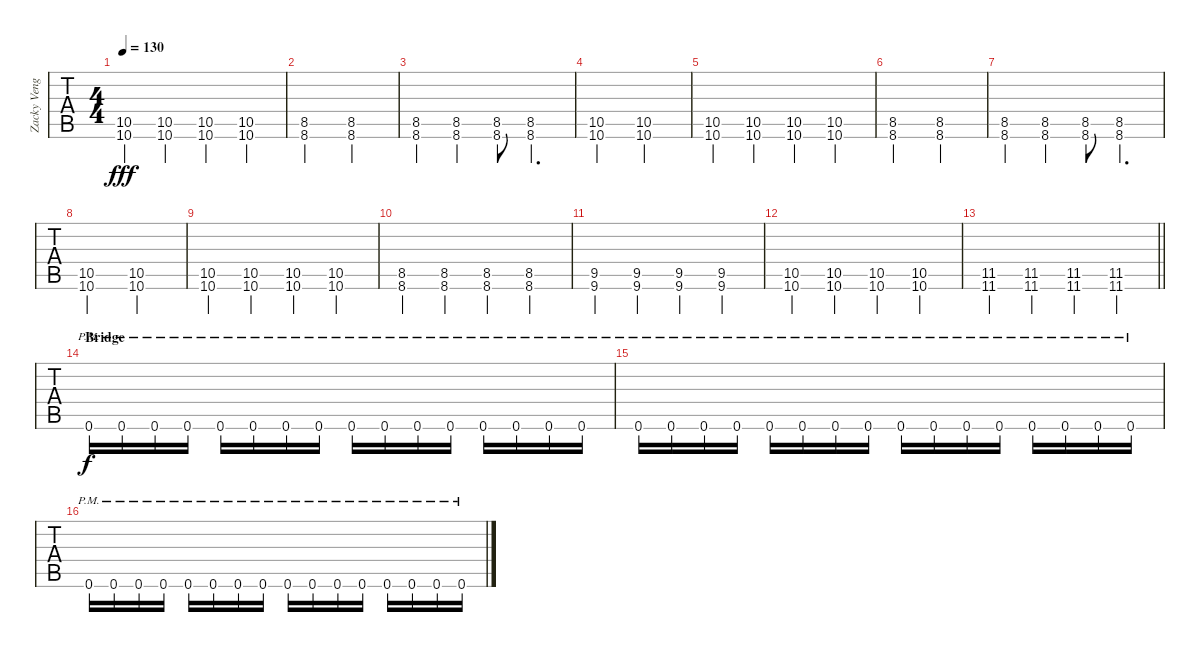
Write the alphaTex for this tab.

\track ("Zacky Vengence" "Zacky Veng") {instrument distortionguitar}
\staff {tabs}
\tuning (E4 B3 G3 D3 A2 D2) {hide}
\ts (4 4)
\tempo 130
\clef g2
\ks c
(10.5 10.6).4{dy fff} (10.5 10.6).4 (10.5 10.6).4 (10.5 10.6).4 |
(8.5 8.6).2 (8.5 8.6).2 |
(8.5 8.6).4 (8.5 8.6).4 (8.5 8.6).8 (8.5 8.6).4{d} |
(10.5 10.6).2 (10.5 10.6).2 |
(10.5 10.6).4 (10.5 10.6).4 (10.5 10.6).4 (10.5 10.6).4 |
(8.5 8.6).2 (8.5 8.6).2 |
(8.5 8.6).4 (8.5 8.6).4 (8.5 8.6).8 (8.5 8.6).4{d} |
(10.5 10.6).2 (10.5 10.6).2 |
(10.5 10.6).4 (10.5 10.6).4 (10.5 10.6).4 (10.5 10.6).4 |
(8.5 8.6).4 (8.5 8.6).4 (8.5 8.6).4 (8.5 8.6).4 |
(9.5 9.6).4 (9.5 9.6).4 (9.5 9.6).4 (9.5 9.6).4 |
(10.5 10.6).4 (10.5 10.6).4 (10.5 10.6).4 (10.5 10.6).4 |
\barLineRight lightlight
(11.5 11.6).4 (11.5 11.6).4 (11.5 11.6).4 (11.5 11.6).4 |
\section ("" "Bridge")
0.6{pm}.16{dy f} 0.6{pm}.16 0.6{pm}.16 0.6{pm}.16 0.6{pm}.16 0.6{pm}.16 0.6{pm}.16 0.6{pm}.16 0.6{pm}.16 0.6{pm}.16 0.6{pm}.16 0.6{pm}.16 0.6{pm}.16 0.6{pm}.16 0.6{pm}.16 0.6{pm}.16 |
0.6{pm}.16 0.6{pm}.16 0.6{pm}.16 0.6{pm}.16 0.6{pm}.16 0.6{pm}.16 0.6{pm}.16 0.6{pm}.16 0.6{pm}.16 0.6{pm}.16 0.6{pm}.16 0.6{pm}.16 0.6{pm}.16 0.6{pm}.16 0.6{pm}.16 0.6{pm}.16 |
0.6{pm}.16 0.6{pm}.16 0.6{pm}.16 0.6{pm}.16 0.6{pm}.16 0.6{pm}.16 0.6{pm}.16 0.6{pm}.16 0.6{pm}.16 0.6{pm}.16 0.6{pm}.16 0.6{pm}.16 0.6{pm}.16 0.6{pm}.16 0.6{pm}.16 0.6{pm}.16
